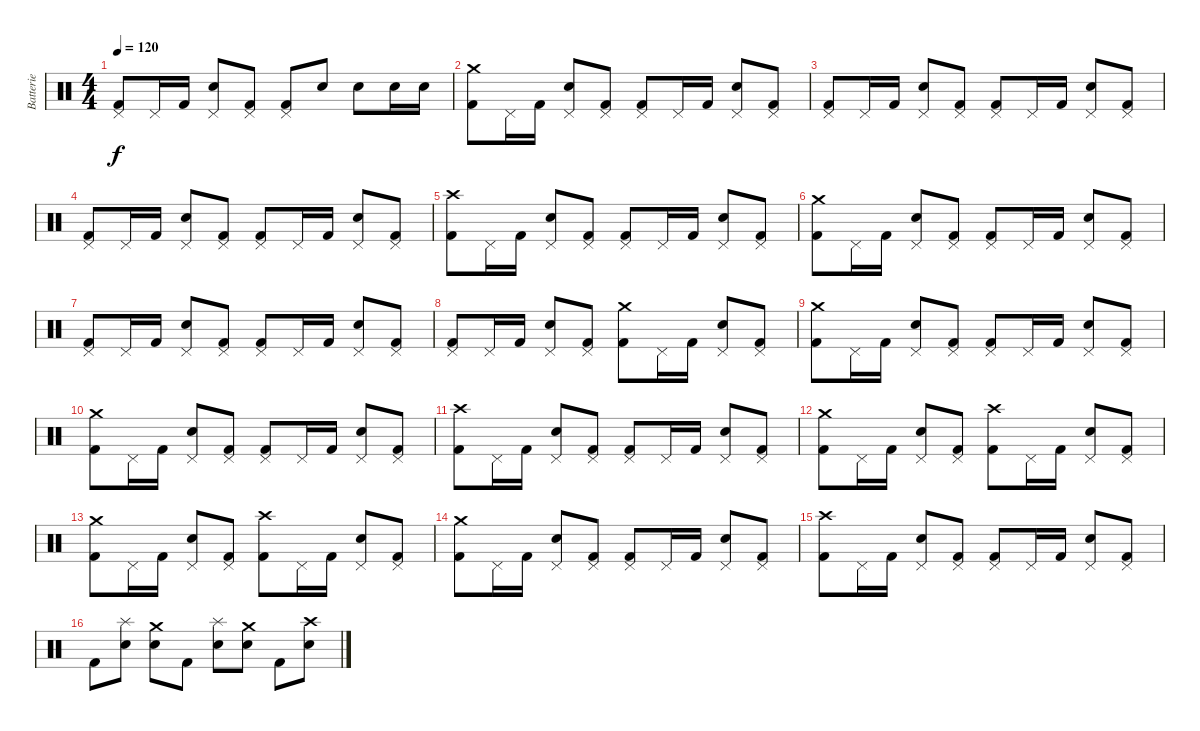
\track ("Batterie" "Batterie") {instrument percussion}
\staff {score}
\articulation defaults
\ts (4 4)
\tempo 120
\clef neutral
\ks c
("Pedal Hi-Hat (hit)" "Kick (hit) 2").8{dy f} "Pedal Hi-Hat (hit)".16 "Kick (hit) 2".16 ("Pedal Hi-Hat (hit)" "Snare (hit) 2").8 ("Pedal Hi-Hat (hit)" "Kick (hit) 2").8 ("Pedal Hi-Hat (hit)" "Kick (hit) 2").8 "Snare (hit) 2".8 "Snare (hit) 2".8 "Snare (hit) 2".16 "Snare (hit) 2".16 |
("Crash medium (hit)" "Kick (hit) 2").8 "Pedal Hi-Hat (hit)".16 "Kick (hit) 2".16 ("Pedal Hi-Hat (hit)" "Snare (hit) 2").8 ("Pedal Hi-Hat (hit)" "Kick (hit) 2").8 ("Pedal Hi-Hat (hit)" "Kick (hit) 2").8 "Pedal Hi-Hat (hit)".16 "Kick (hit) 2".16 ("Pedal Hi-Hat (hit)" "Snare (hit) 2").8 ("Pedal Hi-Hat (hit)" "Kick (hit) 2").8 |
("Pedal Hi-Hat (hit)" "Kick (hit) 2").8 "Pedal Hi-Hat (hit)".16 "Kick (hit) 2".16 ("Pedal Hi-Hat (hit)" "Snare (hit) 2").8 ("Pedal Hi-Hat (hit)" "Kick (hit) 2").8 ("Pedal Hi-Hat (hit)" "Kick (hit) 2").8 "Pedal Hi-Hat (hit)".16 "Kick (hit) 2".16 ("Pedal Hi-Hat (hit)" "Snare (hit) 2").8 ("Pedal Hi-Hat (hit)" "Kick (hit) 2").8 |
("Pedal Hi-Hat (hit)" "Kick (hit) 2").8 "Pedal Hi-Hat (hit)".16 "Kick (hit) 2".16 ("Pedal Hi-Hat (hit)" "Snare (hit) 2").8 ("Pedal Hi-Hat (hit)" "Kick (hit) 2").8 ("Pedal Hi-Hat (hit)" "Kick (hit) 2").8 "Pedal Hi-Hat (hit)".16 "Kick (hit) 2".16 ("Pedal Hi-Hat (hit)" "Snare (hit) 2").8 ("Pedal Hi-Hat (hit)" "Kick (hit) 2").8 |
("Crash high (hit)" "Kick (hit) 2").8 "Pedal Hi-Hat (hit)".16 "Kick (hit) 2".16 ("Pedal Hi-Hat (hit)" "Snare (hit) 2").8 ("Pedal Hi-Hat (hit)" "Kick (hit) 2").8 ("Pedal Hi-Hat (hit)" "Kick (hit) 2").8 "Pedal Hi-Hat (hit)".16 "Kick (hit) 2".16 ("Pedal Hi-Hat (hit)" "Snare (hit) 2").8 ("Pedal Hi-Hat (hit)" "Kick (hit) 2").8 |
("Crash medium (hit)" "Kick (hit) 2").8 "Pedal Hi-Hat (hit)".16 "Kick (hit) 2".16 ("Pedal Hi-Hat (hit)" "Snare (hit) 2").8 ("Pedal Hi-Hat (hit)" "Kick (hit) 2").8 ("Pedal Hi-Hat (hit)" "Kick (hit) 2").8 "Pedal Hi-Hat (hit)".16 "Kick (hit) 2".16 ("Pedal Hi-Hat (hit)" "Snare (hit) 2").8 ("Pedal Hi-Hat (hit)" "Kick (hit) 2").8 |
("Pedal Hi-Hat (hit)" "Kick (hit) 2").8 "Pedal Hi-Hat (hit)".16 "Kick (hit) 2".16 ("Pedal Hi-Hat (hit)" "Snare (hit) 2").8 ("Pedal Hi-Hat (hit)" "Kick (hit) 2").8 ("Pedal Hi-Hat (hit)" "Kick (hit) 2").8 "Pedal Hi-Hat (hit)".16 "Kick (hit) 2".16 ("Pedal Hi-Hat (hit)" "Snare (hit) 2").8 ("Pedal Hi-Hat (hit)" "Kick (hit) 2").8 |
("Pedal Hi-Hat (hit)" "Kick (hit) 2").8 "Pedal Hi-Hat (hit)".16 "Kick (hit) 2".16 ("Pedal Hi-Hat (hit)" "Snare (hit) 2").8 ("Pedal Hi-Hat (hit)" "Kick (hit) 2").8 ("Crash medium (hit)" "Kick (hit) 2").8 "Pedal Hi-Hat (hit)".16 "Kick (hit) 2".16 ("Pedal Hi-Hat (hit)" "Snare (hit) 2").8 ("Pedal Hi-Hat (hit)" "Kick (hit) 2").8 |
("Crash medium (hit)" "Kick (hit) 2").8 "Pedal Hi-Hat (hit)".16 "Kick (hit) 2".16 ("Pedal Hi-Hat (hit)" "Snare (hit) 2").8 ("Pedal Hi-Hat (hit)" "Kick (hit) 2").8 ("Pedal Hi-Hat (hit)" "Kick (hit) 2").8 "Pedal Hi-Hat (hit)".16 "Kick (hit) 2".16 ("Pedal Hi-Hat (hit)" "Snare (hit) 2").8 ("Pedal Hi-Hat (hit)" "Kick (hit) 2").8 |
("Crash medium (hit)" "Kick (hit) 2").8 "Pedal Hi-Hat (hit)".16 "Kick (hit) 2".16 ("Pedal Hi-Hat (hit)" "Snare (hit) 2").8 ("Pedal Hi-Hat (hit)" "Kick (hit) 2").8 ("Pedal Hi-Hat (hit)" "Kick (hit) 2").8 "Pedal Hi-Hat (hit)".16 "Kick (hit) 2".16 ("Pedal Hi-Hat (hit)" "Snare (hit) 2").8 ("Pedal Hi-Hat (hit)" "Kick (hit) 2").8 |
("Crash high (hit)" "Kick (hit) 2").8 "Pedal Hi-Hat (hit)".16 "Kick (hit) 2".16 ("Pedal Hi-Hat (hit)" "Snare (hit) 2").8 ("Pedal Hi-Hat (hit)" "Kick (hit) 2").8 ("Pedal Hi-Hat (hit)" "Kick (hit) 2").8 "Pedal Hi-Hat (hit)".16 "Kick (hit) 2".16 ("Pedal Hi-Hat (hit)" "Snare (hit) 2").8 ("Pedal Hi-Hat (hit)" "Kick (hit) 2").8 |
("Crash medium (hit)" "Kick (hit) 2").8 "Pedal Hi-Hat (hit)".16 "Kick (hit) 2".16 ("Pedal Hi-Hat (hit)" "Snare (hit) 2").8 ("Pedal Hi-Hat (hit)" "Kick (hit) 2").8 ("Crash high (hit)" "Kick (hit) 2").8 "Pedal Hi-Hat (hit)".16 "Kick (hit) 2".16 ("Pedal Hi-Hat (hit)" "Snare (hit) 2").8 ("Pedal Hi-Hat (hit)" "Kick (hit) 2").8 |
("Crash medium (hit)" "Kick (hit) 2").8 "Pedal Hi-Hat (hit)".16 "Kick (hit) 2".16 ("Pedal Hi-Hat (hit)" "Snare (hit) 2").8 ("Pedal Hi-Hat (hit)" "Kick (hit) 2").8 ("Crash high (hit)" "Kick (hit) 2").8 "Pedal Hi-Hat (hit)".16 "Kick (hit) 2".16 ("Pedal Hi-Hat (hit)" "Snare (hit) 2").8 ("Pedal Hi-Hat (hit)" "Kick (hit) 2").8 |
("Crash medium (hit)" "Kick (hit) 2").8 "Pedal Hi-Hat (hit)".16 "Kick (hit) 2".16 ("Pedal Hi-Hat (hit)" "Snare (hit) 2").8 ("Pedal Hi-Hat (hit)" "Kick (hit) 2").8 ("Pedal Hi-Hat (hit)" "Kick (hit) 2").8 "Pedal Hi-Hat (hit)".16 "Kick (hit) 2".16 ("Pedal Hi-Hat (hit)" "Snare (hit) 2").8 ("Pedal Hi-Hat (hit)" "Kick (hit) 2").8 |
("Crash high (hit)" "Kick (hit) 2").8 "Pedal Hi-Hat (hit)".16 "Kick (hit) 2".16 ("Pedal Hi-Hat (hit)" "Snare (hit) 2").8 ("Pedal Hi-Hat (hit)" "Kick (hit) 2").8 ("Pedal Hi-Hat (hit)" "Kick (hit) 2").8 "Pedal Hi-Hat (hit)".16 "Kick (hit) 2".16 ("Pedal Hi-Hat (hit)" "Snare (hit) 2").8 ("Pedal Hi-Hat (hit)" "Kick (hit) 2").8 |
"Kick (hit) 2".8 ("Splash (hit)" "Snare (hit) 2").8 ("Crash medium (hit)" "Snare (hit) 2").8 "Kick (hit) 2".8 ("Splash (hit)" "Snare (hit) 2").8 ("Crash medium (hit)" "Snare (hit) 2").8 "Kick (hit) 2".8 ("Crash high (hit)" "Snare (hit) 2").8
